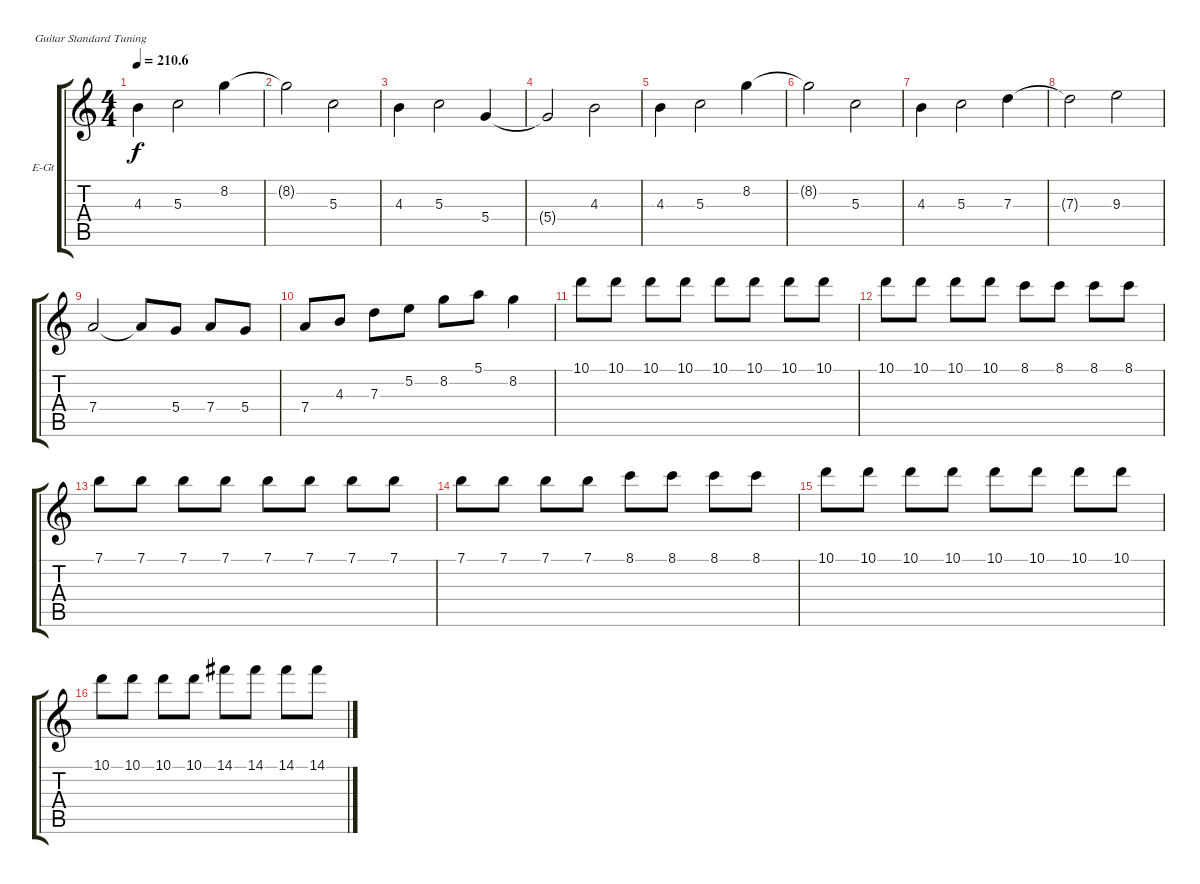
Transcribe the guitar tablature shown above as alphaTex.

\defaultSystemsLayout 4
\bracketExtendMode groupsimilarinstruments
\firstSystemTrackNameOrientation horizontal
\otherSystemsTrackNameOrientation horizontal
\track ("Electric Guitar" "E-Gt") {instrument distortionguitar}
\staff {score tabs}
\tuning (E4 B3 G3 D3 A2 E2)
\ts (4 4)
\tempo
210.6
\accidentals auto
\clef g2
\ottava regular
\simile none
\ks c
4.3.4{dy f} 5.3.2 8.2.4 |
8.2{t}.2 5.3.2 |
4.3.4 5.3.2 5.4.4 |
5.4{t}.2 4.3.2 |
4.3.4 5.3.2 8.2.4 |
8.2{t}.2 5.3.2 |
4.3.4 5.3.2 7.3.4 |
7.3{t}.2 9.3.2 |
7.4.2 7.4{t}.8 5.4.8 7.4.8 5.4.8 |
7.4.8 4.3.8 7.3.8 5.2.8 8.2.8 5.1.8 8.2.4 |
10.1.8 10.1.8 10.1.8 10.1.8 10.1.8 10.1.8 10.1.8 10.1.8 |
10.1.8 10.1.8 10.1.8 10.1.8 8.1.8 8.1.8 8.1.8 8.1.8 |
7.1.8 7.1.8 7.1.8 7.1.8 7.1.8 7.1.8 7.1.8 7.1.8 |
7.1.8 7.1.8 7.1.8 7.1.8 8.1.8 8.1.8 8.1.8 8.1.8 |
10.1.8 10.1.8 10.1.8 10.1.8 10.1.8 10.1.8 10.1.8 10.1.8 |
10.1.8 10.1.8 10.1.8 10.1.8 14.1.8 14.1.8 14.1.8 14.1.8
